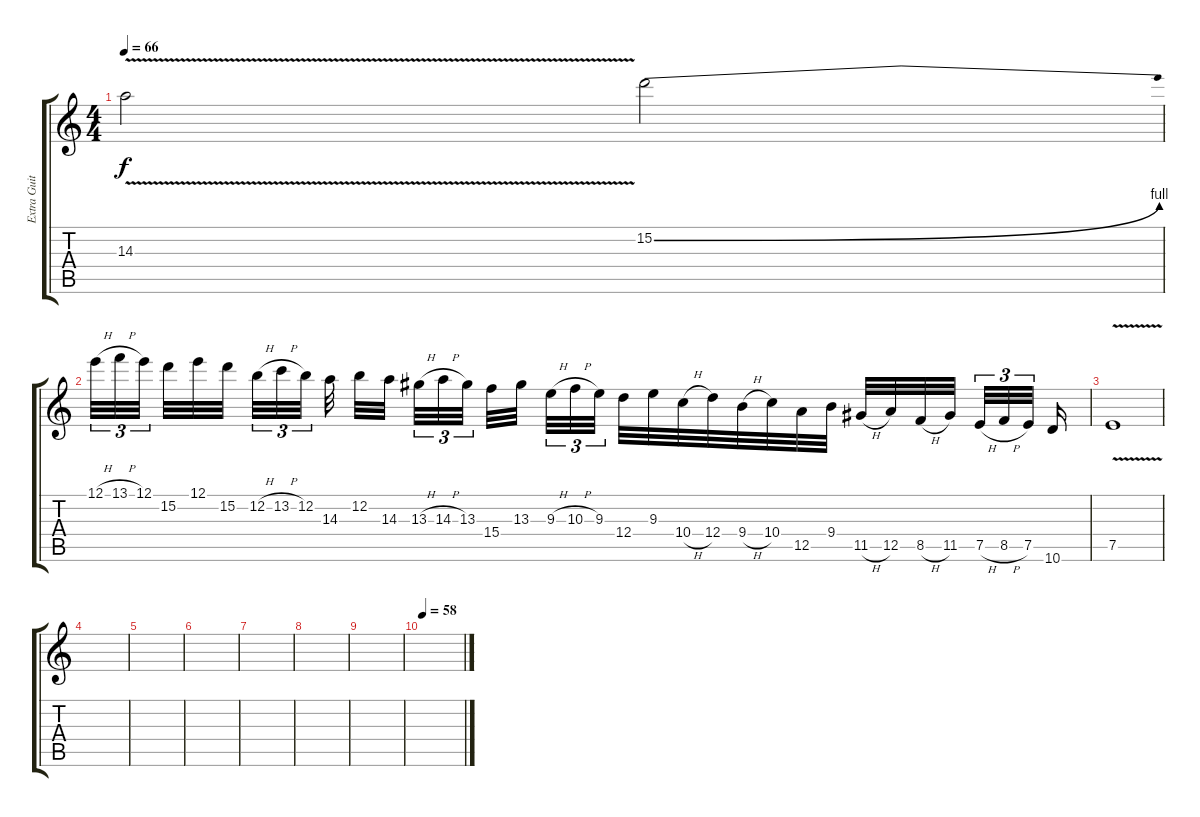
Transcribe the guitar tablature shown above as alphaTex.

\track ("Extra Guitar" "Extra Guit") {instrument distortionguitar}
\staff {score tabs}
\tuning (E4 B3 G3 D3 A2 E2) {hide}
\ts (4 4)
\tempo 66
\clef g2
\ks c
14.3{v t}.2{dy f} 15.2{be (bend 0 0 60 4)}.2 |
12.1{h}.32{tu (3 2)} 13.1{h}.32{tu (3 2)} 12.1.32{tu (3 2)} 15.2.32 12.1.32 15.2.32 12.2{h}.32{tu (3 2)} 13.2{h}.32{tu (3 2)} 12.2.32{tu (3 2)} 14.3.32 12.2.32 14.3.32 13.3{h}.32{tu (3 2)} 14.3{h}.32{tu (3 2)} 13.3.32{tu (3 2)} 15.4.32 13.3.32 9.3{h}.32{tu (3 2)} 10.3{h}.32{tu (3 2)} 9.3.32{tu (3 2)} 12.4.32 9.3.32 10.4{h}.32 12.4.32 9.4{h}.32 10.4.32 12.5.32 9.4.32 11.5{h}.32 12.5.32 8.5{h}.32 11.5.32 7.5{h}.32{tu (3 2)} 8.5{h}.32{tu (3 2)} 7.5.32{tu (3 2)} 10.6.16 |
7.5{v}.1 |
|
|
|
|
|
|
\tempo 58
